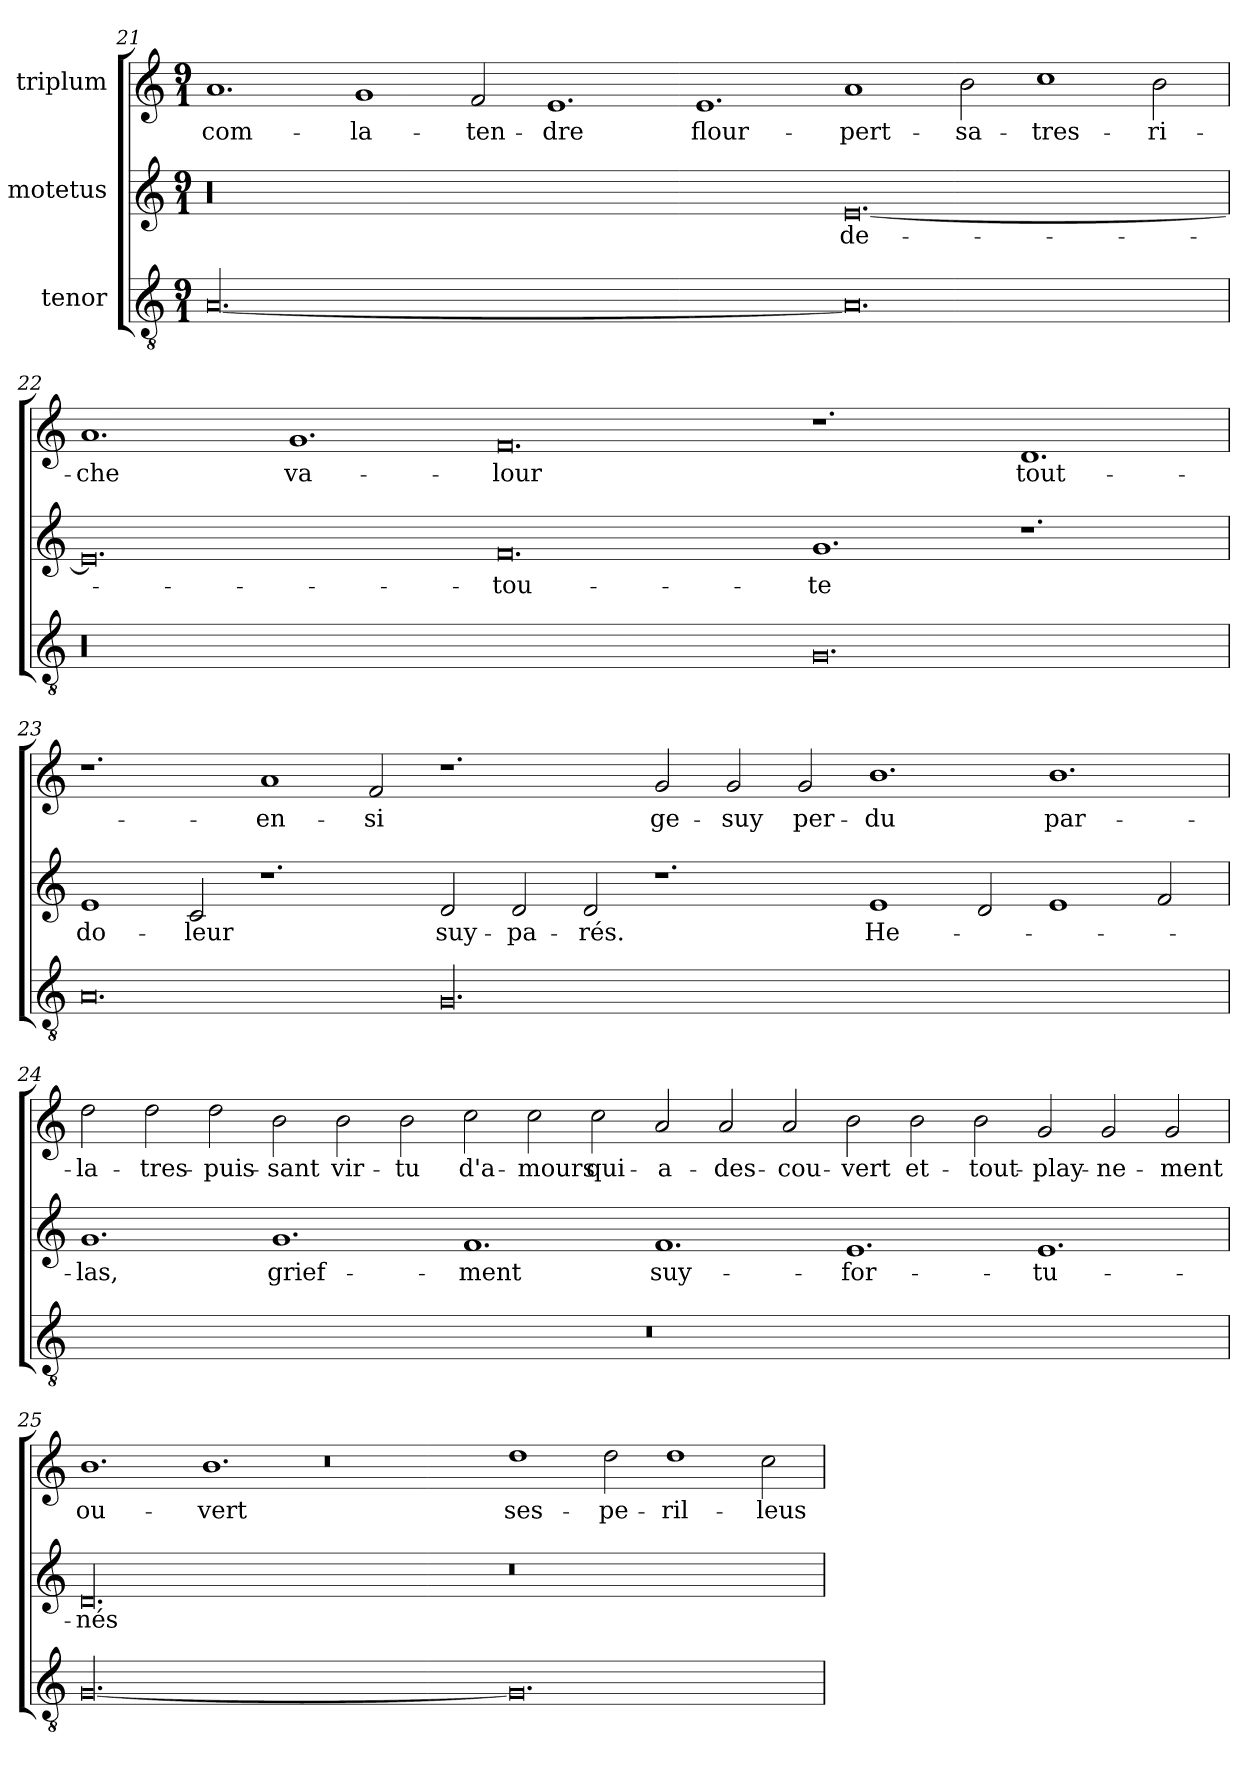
**kern	**kern	**text	**kern	**text
*part3	*part2	*part2	*part1	*part1
*staff3	*staff2	*staff2	*staff1	*staff1
*I"tenor	*I"motetus	*	*I"triplum	*
!!LO:PB:g=z
*clefGv2	*clefG2	*	*clefG2	*
*k[]	*k[]	*	*k[]	*
*C:	*C:	*	*C:	*
*M9/1	*M9/1	*	*M9/1	*
=21	=21	=21	=21	=21
[00.A/	00.r	.	1.a/	com-
.	.	.	1g/	la-
.	.	.	2f/	ten-
.	.	.	1.e/	-dre
.	.	.	1.e/	flour-
0.A/]	[0.e/	de-	1a/	pert-
.	.	.	2b\	sa-
.	.	.	1cc\	tres-
.	.	.	2b\	ri-
=22	=22	=22	=22	=22
00.r	0.e/]	.	1.a/	-che
.	.	.	1.g/	va-
.	0.f/	tou-	0.f/	-lour
0.G/	1.g/	-te	1.r	.
.	1.r	.	1.d/	tout-
=23	=23	=23	=23	=23
0.A/	1e/	do-	1.r	.
.	2c/	-leur	.	.
.	1.r	.	1a/	en-
.	.	.	2f/	-si
00.G/	2d/	suy-	1.r	.
.	2d/	pa-	.	.
.	2d/	-rés.	.	.
.	1.r	.	2g/	ge-
.	.	.	2g/	-suy
.	.	.	2g/	per-
.	1e/	He-	1.b\	-du
.	2d/	.	.	.
.	1e/	.	1.b\	par-
.	2f/	.	.	.
=24	=24	=24	=24	=24
1%9r	1.g/	-las,	2dd\	la-
.	.	.	2dd\	tres-
.	.	.	2dd\	puis-
.	1.g/	grief-	2b\	-sant
.	.	.	2b\	vir-
.	.	.	2b\	-tu
.	1.f/	-ment	2cc\	d'a-
.	.	.	2cc\	-mours
.	.	.	2cc\	qui-
.	1.f/	suy-	2a/	a-
.	.	.	2a/	des-
.	.	.	2a/	-cou-
.	1.e/	for-	2b\	-vert
.	.	.	2b\	et-
.	.	.	2b\	tout-
.	1.e/	-tu-	2g/	play-
.	.	.	2g/	-ne-
.	.	.	2g/	-ment
=25	=25	=25	=25	=25
[00.G/	00.d/	-nés	1.b\	ou-
.	.	.	1.b\	-vert
.	.	.	0.r	.
0.G/]	0.r	.	1dd\	ses-
.	.	.	2dd\	pe-
.	.	.	1dd\	-ril-
.	.	.	2cc\	-leus
=	=	=	=	=
*-	*-	*-	*-	*-
